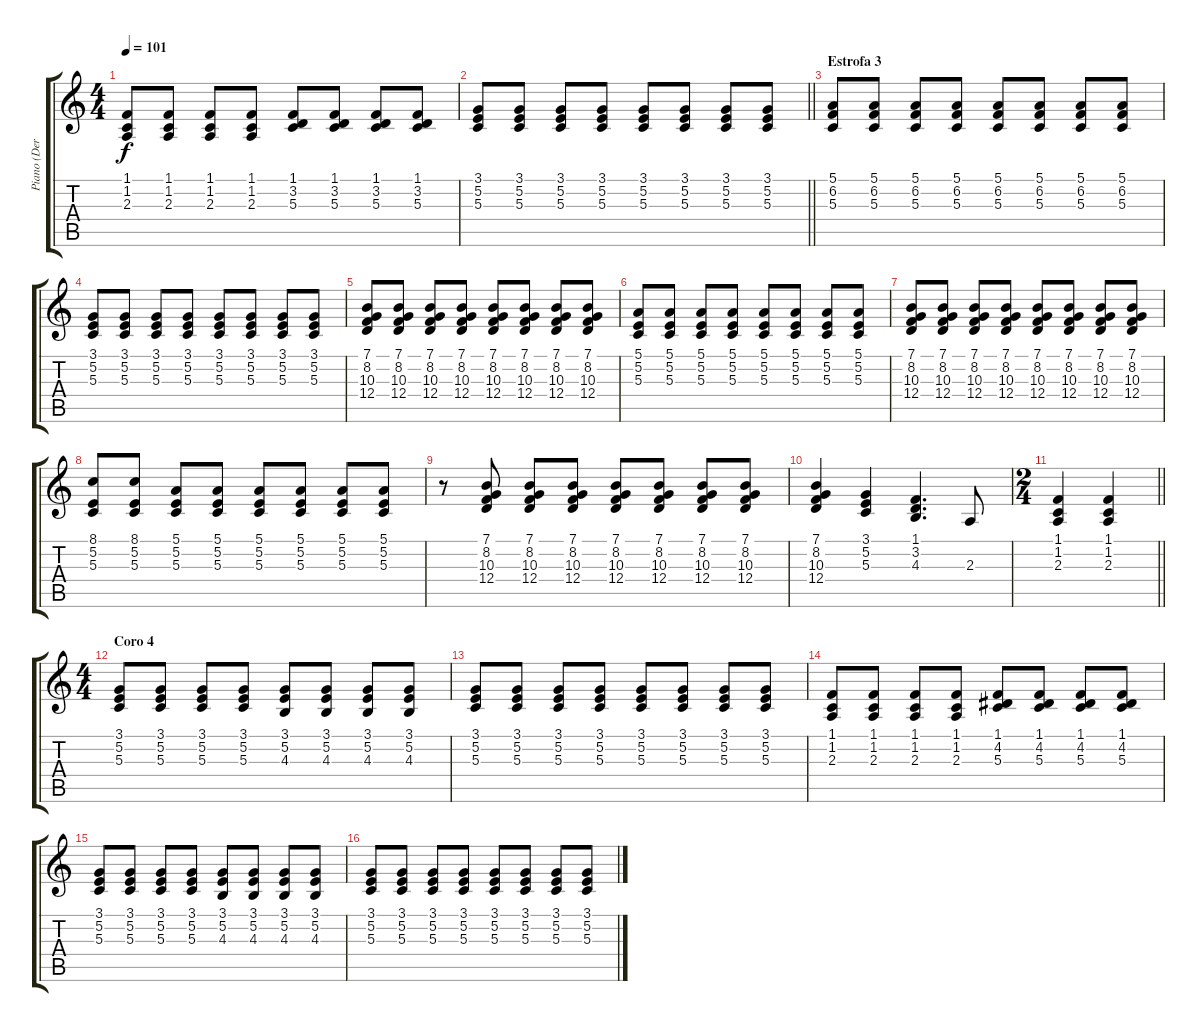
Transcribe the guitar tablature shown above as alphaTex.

\track ("Piano (Der)" "Piano (Der") {instrument acousticgrandpiano}
\staff {score tabs}
\tuning (E4 B3 G3 D3 A2 E2) {hide}
\ts (4 4)
\tempo 101
\clef g2
\ks c
(1.1 1.2 2.3).8{dy f} (1.1 1.2 2.3).8 (1.1 1.2 2.3).8 (1.1 1.2 2.3).8 (1.1 3.2 5.3).8 (1.1 3.2 5.3).8 (1.1 3.2 5.3).8 (1.1 3.2 5.3).8 |
\barLineRight lightlight
(3.1 5.2 5.3).8 (3.1 5.2 5.3).8 (3.1 5.2 5.3).8 (3.1 5.2 5.3).8 (3.1 5.2 5.3).8 (3.1 5.2 5.3).8 (3.1 5.2 5.3).8 (3.1 5.2 5.3).8 |
\section ("" "Estrofa 3")
(5.1 6.2 5.3).8 (5.1 6.2 5.3).8 (5.1 6.2 5.3).8 (5.1 6.2 5.3).8 (5.1 6.2 5.3).8 (5.1 6.2 5.3).8 (5.1 6.2 5.3).8 (5.1 6.2 5.3).8 |
(3.1 5.2 5.3).8 (3.1 5.2 5.3).8 (3.1 5.2 5.3).8 (3.1 5.2 5.3).8 (3.1 5.2 5.3).8 (3.1 5.2 5.3).8 (3.1 5.2 5.3).8 (3.1 5.2 5.3).8 |
(7.1 8.2 10.3 12.4).8 (7.1 8.2 10.3 12.4).8 (7.1 8.2 10.3 12.4).8 (7.1 8.2 10.3 12.4).8 (7.1 8.2 10.3 12.4).8 (7.1 8.2 10.3 12.4).8 (7.1 8.2 10.3 12.4).8 (7.1 8.2 10.3 12.4).8 |
(5.1 5.2 5.3).8 (5.1 5.2 5.3).8 (5.1 5.2 5.3).8 (5.1 5.2 5.3).8 (5.1 5.2 5.3).8 (5.1 5.2 5.3).8 (5.1 5.2 5.3).8 (5.1 5.2 5.3).8 |
(7.1 8.2 10.3 12.4).8 (7.1 8.2 10.3 12.4).8 (7.1 8.2 10.3 12.4).8 (7.1 8.2 10.3 12.4).8 (7.1 8.2 10.3 12.4).8 (7.1 8.2 10.3 12.4).8 (7.1 8.2 10.3 12.4).8 (7.1 8.2 10.3 12.4).8 |
(8.1 5.2 5.3).8 (8.1 5.2 5.3).8 (5.1 5.2 5.3).8 (5.1 5.2 5.3).8 (5.1 5.2 5.3).8 (5.1 5.2 5.3).8 (5.1 5.2 5.3).8 (5.1 5.2 5.3).8 |
r.8 (7.1 8.2 10.3 12.4).8 (7.1 8.2 10.3 12.4).8 (7.1 8.2 10.3 12.4).8 (7.1 8.2 10.3 12.4).8 (7.1 8.2 10.3 12.4).8 (7.1 8.2 10.3 12.4).8 (7.1 8.2 10.3 12.4).8 |
(7.1 8.2 10.3 12.4).4 (3.1 5.2 5.3).4 (1.1 3.2 4.3).4{d} 2.3.8 |
\ts (2 4)
\barLineRight lightlight
(1.1 1.2 2.3).4 (1.1 1.2 2.3).4 |
\ts (4 4)
\section ("" "Coro 4")
(3.1 5.2 5.3).8 (3.1 5.2 5.3).8 (3.1 5.2 5.3).8 (3.1 5.2 5.3).8 (3.1 5.2 4.3).8 (3.1 5.2 4.3).8 (3.1 5.2 4.3).8 (3.1 5.2 4.3).8 |
(3.1 5.2 5.3).8 (3.1 5.2 5.3).8 (3.1 5.2 5.3).8 (3.1 5.2 5.3).8 (3.1 5.2 5.3).8 (3.1 5.2 5.3).8 (3.1 5.2 5.3).8 (3.1 5.2 5.3).8 |
(1.1 1.2 2.3).8 (1.1 1.2 2.3).8 (1.1 1.2 2.3).8 (1.1 1.2 2.3).8 (1.1 4.2 5.3).8 (1.1 4.2 5.3).8 (1.1 4.2 5.3).8 (1.1 4.2 5.3).8 |
(3.1 5.2 5.3).8 (3.1 5.2 5.3).8 (3.1 5.2 5.3).8 (3.1 5.2 5.3).8 (3.1 5.2 4.3).8 (3.1 5.2 4.3).8 (3.1 5.2 4.3).8 (3.1 5.2 4.3).8 |
(3.1 5.2 5.3).8 (3.1 5.2 5.3).8 (3.1 5.2 5.3).8 (3.1 5.2 5.3).8 (3.1 5.2 5.3).8 (3.1 5.2 5.3).8 (3.1 5.2 5.3).8 (3.1 5.2 5.3).8
